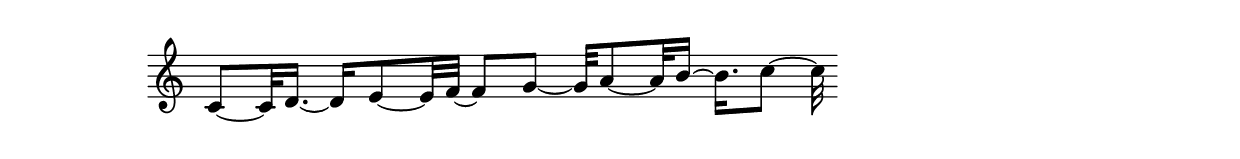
#(ly:set-option 'midi-extension "mid")
\version "2.12.3"
\include "english.ly"
\header{ 
title = ""
composer = ""
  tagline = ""  % removed 
}
%{
                                        .
S----R-- --G----m ----P--- -D----N- ---S---- 
 %}
  
melody = {
\once \override Staff.TimeSignature #'stencil = ##f
\clef treble
\key c \major
\autoBeamOn  
\cadenzaOn
 c'8[~c'32[     d'16.]~   d'16[  e'8~e'32     f'32]~ f'8[    g'8]~    g'32[ a'8~a'32     b'16]~  b'16.[   c''8]~c''32]    
}

text = \lyricmode {
  
}

\score{

<<
  \new Voice = "one" {
    \melody
  }
  \new Lyrics \lyricsto "one" \text
>>
\layout {
  \context {
       \Score
    \remove "Bar_number_engraver"
  } 
  }
\midi { 
  \context {
    \Score
    tempoWholesPerMinute = #(ly:make-moment 200 4)
   }
 }
}
